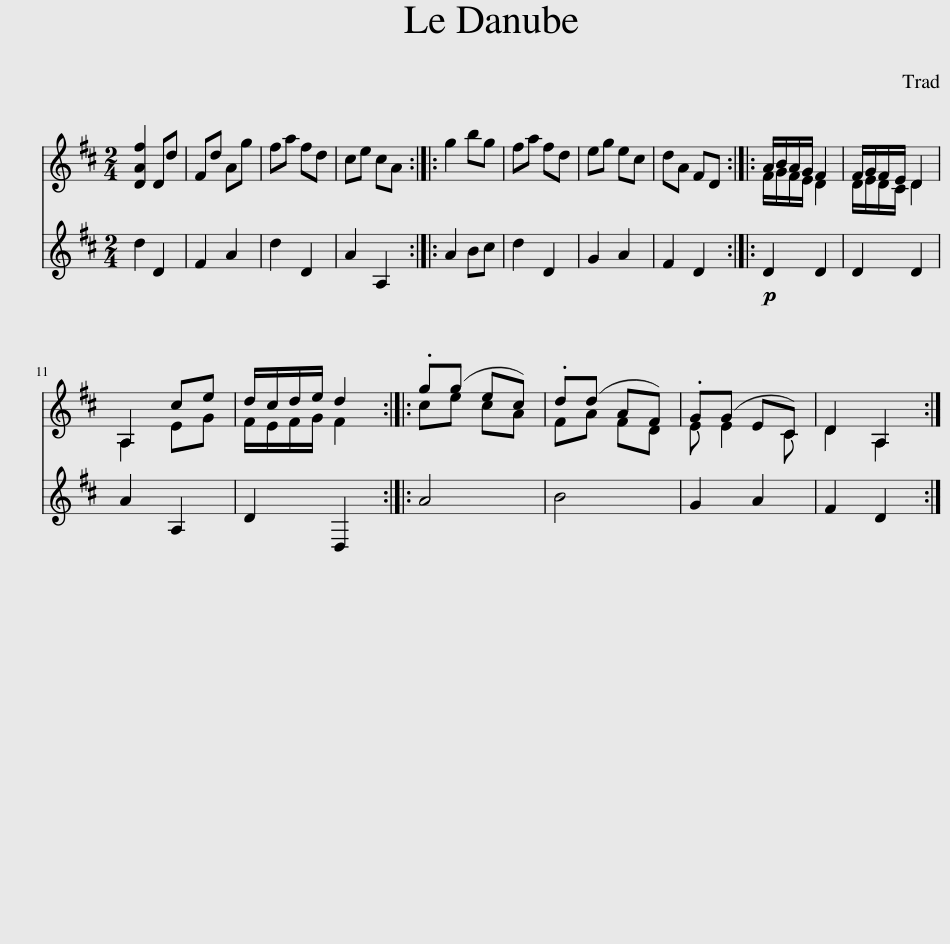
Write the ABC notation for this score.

X:1
%%score ( 1 2 ) 3
L:1/8
M:2/4
I:linebreak $
K:D
V:1 treble
V:2 treble
V:3 treble
V:1
 [DAf]2 Dd | Fd Ag | fa fd | ce cA :: g2 bg | %5
 fa fd | eg ec | dA FD :: A/B/A/G/ F2 | F/G/F/E/ D2 |$ %10
 A,2 ce | d/c/d/e/ d2 :: .g(g ec) | .d(d AF) | .G(G EC) | %15
 D2 A,2 :| %16
V:2
 x4 | x4 | x4 | x4 :: x4 | %5
 x4 | x4 | x4 :: F/G/F/E/ D2 | D/E/D/C/ D2 |$ %10
 A,2 EG | F/E/F/G/ F2 :: ce cA | FA FD | E E2 C | %15
 D2 A,2 :| %16
V:3
 d2 D2 | F2 A2 | d2 D2 | A2 A,2 :: A2 Bc | %5
 d2 D2 | G2 A2 | F2 D2 ::!p! D2 D2 | D2 D2 |$ %10
 A2 A,2 | D2 D,2 :: A4 | B4 | G2 A2 | %15
 F2 D2 :| %16
